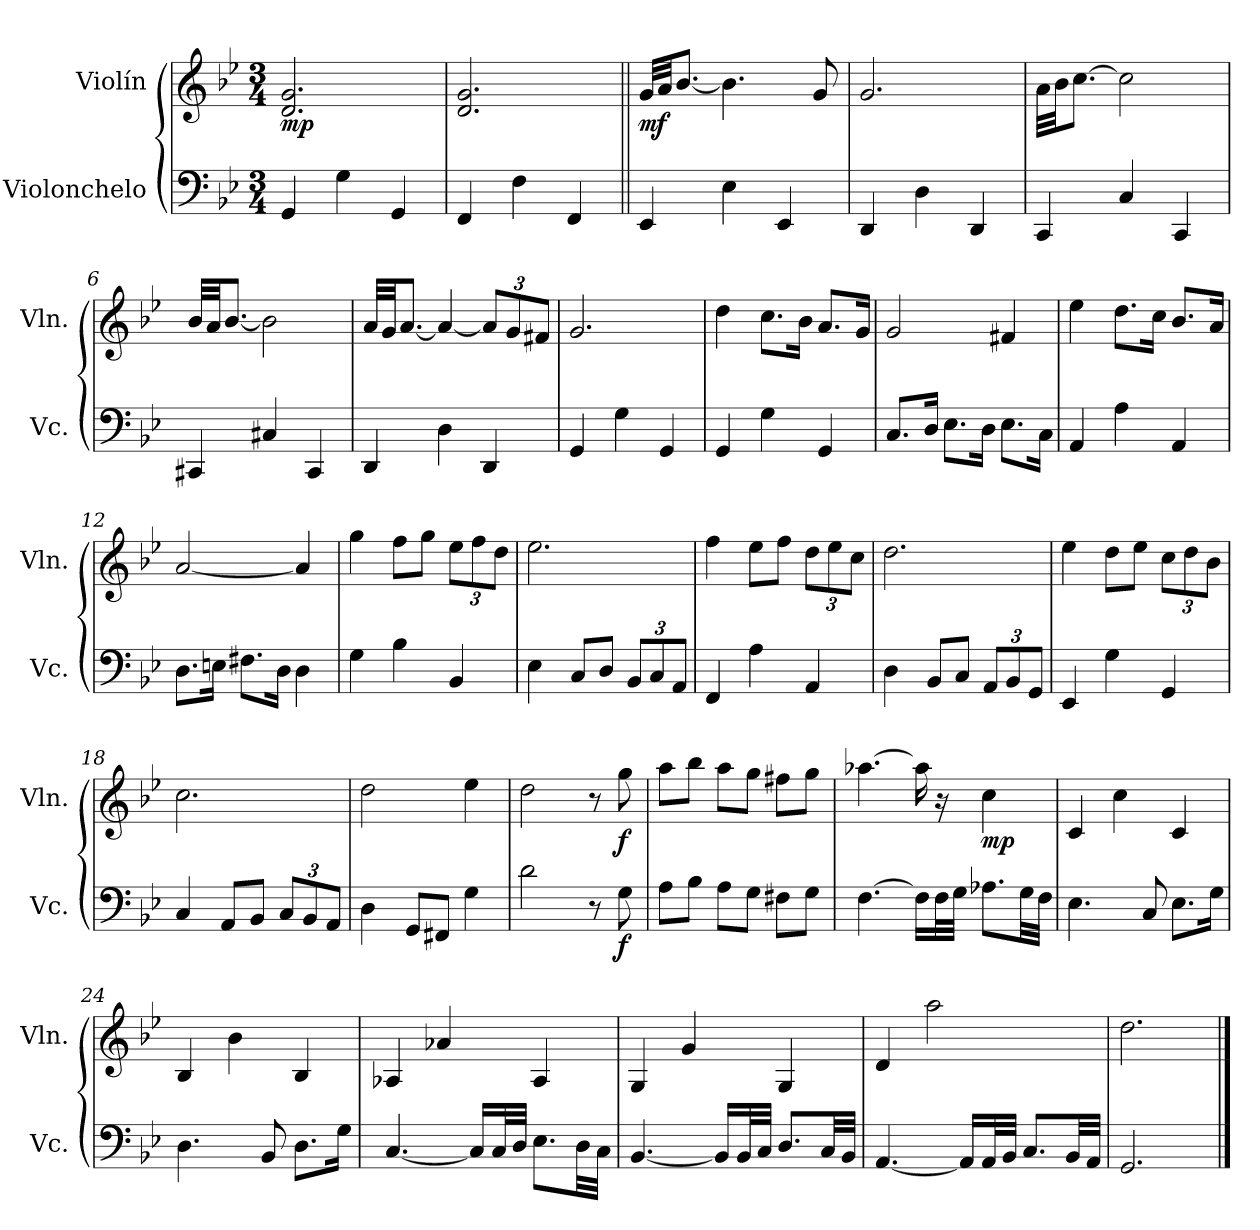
**kern	**dynam	**kern	**dynam
*part2	*part2	*part1	*part1
*staff2	*staff2	*staff1	*staff1
*I"Violonchelo	*	*I"Violín	*
*I'Vc.	*	*I'Vln.	*
*clefF4	*	*clefG2	*
*k[b-e-]	*	*k[b-e-]	*
*M3/4	*	*M3/4	*
*MM60	*	*MM60	*
=1	=1	=1	=1
!	!	!	!LO:DY:b
4GG/	.	2.d/ 2.g/	mp
4G\	.	.	.
4GG/	.	.	.
=2	=2	=2	=2
4FF/	.	2.d/ 2.g/	.
4F\	.	.	.
4FF/	.	.	.
=3||	=3||	=3||	=3||
!	!	!	!LO:DY:b
4EE-/	.	32g/LLL	mf
.	.	32a/JJ	.
.	.	[8.b-/J	.
4E-\	.	4.b-\]	.
4EE-/	.	.	.
.	.	8g/	.
=4	=4	=4	=4
4DD/	.	2.g/	.
4D\	.	.	.
4DD/	.	.	.
=5	=5	=5	=5
4CC/	.	32a\LLL	.
.	.	32b-\JJ	.
.	.	[8.cc\J	.
4C/	.	2cc\]	.
4CC/	.	.	.
=6	=6	=6	=6
4CC#X/	.	32b-/LLL	.
.	.	32a/JJ	.
.	.	[8.b-/J	.
4C#X/	.	2b-\]	.
4CC#/	.	.	.
=7	=7	=7	=7
4DD/	.	32a/LLL	.
.	.	32g/JJ	.
.	.	[8.a/J	.
4D\	.	4a/_	.
*	*	*Xbrackettup	*
4DD/	.	12a/L]	.
.	.	12g/	.
.	.	12f#X/J	.
!!LO:LB:g=z
=8	=8	=8	=8
4GG/	.	2.g/	.
4G\	.	.	.
4GG/	.	.	.
=9	=9	=9	=9
4GG/	.	4dd\	.
4G\	.	8.cc\L	.
.	.	16b-\Jk	.
4GG/	.	8.a/L	.
.	.	16g/Jk	.
=10	=10	=10	=10
8.C/L	.	2g/	.
16D/Jk	.	.	.
8.E-\L	.	.	.
16D\Jk	.	.	.
8.E-\L	.	4f#X/	.
16C\Jk	.	.	.
=11	=11	=11	=11
4AA/	.	4ee-\	.
4A\	.	8.dd\L	.
.	.	16cc\Jk	.
4AA/	.	8.b-/L	.
.	.	16a/Jk	.
=12	=12	=12	=12
8.D\L	.	[2a/	.
16En\Jk	.	.	.
8.F#X\L	.	.	.
16D\Jk	.	.	.
4D\	.	4a/]	.
=13	=13	=13	=13
4G\	.	4gg\	.
4B-\	.	8ff\L	.
.	.	8gg\J	.
4BB-/	.	12ee-\L	.
.	.	12ff\	.
.	.	12dd\J	.
=14	=14	=14	=14
4E-\	.	2.ee-\	.
8C/L	.	.	.
8D/J	.	.	.
*Xbrackettup	*	*	*
12BB-/L	.	.	.
12C/	.	.	.
12AA/J	.	.	.
!!LO:LB:g=z
=15	=15	=15	=15
4FF/	.	4ff\	.
4A\	.	8ee-\L	.
.	.	8ff\J	.
4AA/	.	12dd\L	.
.	.	12ee-\	.
.	.	12cc\J	.
=16	=16	=16	=16
4D\	.	2.dd\	.
8BB-/L	.	.	.
8C/J	.	.	.
12AA/L	.	.	.
12BB-/	.	.	.
12GG/J	.	.	.
=17	=17	=17	=17
4EE-/	.	4ee-\	.
4G\	.	8dd\L	.
.	.	8ee-\J	.
4GG/	.	12cc\L	.
.	.	12dd\	.
.	.	12b-\J	.
=18	=18	=18	=18
4C/	.	2.cc\	.
8AA/L	.	.	.
8BB-/J	.	.	.
12C/L	.	.	.
12BB-/	.	.	.
12AA/J	.	.	.
=19	=19	=19	=19
4D\	.	2dd\	.
8GG/L	.	.	.
8FF#X/J	.	.	.
4G\	.	4ee-\	.
=20	=20	=20	=20
2d\	.	2dd\	.
8r	.	8r	.
!	!LO:DY:b	!	!LO:DY:b
8G\	f	8gg\	f
=21	=21	=21	=21
8A\L	.	8aa\L	.
8B-\J	.	8bb-\J	.
8A\L	.	8aa\L	.
8G\J	.	8gg\J	.
8F#X\L	.	8ff#X\L	.
8G\J	.	8gg\J	.
!!LO:LB:g=z
=22	=22	=22	=22
[4.F\	.	[4.aa-X\	.
16F\LL]	.	16aa-\]	.
32F\L	.	16r	.
32G\JJJ	.	.	.
!	!	!	!LO:DY:b
8.A-X\L	.	4cc\	mp
32G\LL	.	.	.
32F\JJJ	.	.	.
=23	=23	=23	=23
4.E-\	.	4c/	.
.	.	4cc\	.
8C/	.	.	.
8.E-\L	.	4c/	.
16G\Jk	.	.	.
=24	=24	=24	=24
4.D\	.	4B-/	.
.	.	4b-\	.
8BB-/	.	.	.
8.D\L	.	4B-/	.
16G\Jk	.	.	.
=25	=25	=25	=25
[4.C/	.	4A-X/	.
.	.	4a-X/	.
16C/LL]	.	.	.
32C/L	.	.	.
32D/JJJ	.	.	.
8.E-\L	.	4A-/	.
32D\LL	.	.	.
32C\JJJ	.	.	.
=26	=26	=26	=26
[4.BB-/	.	4G/	.
.	.	4g/	.
16BB-/LL]	.	.	.
32BB-/L	.	.	.
32C/JJJ	.	.	.
8.D/L	.	4G/	.
32C/LL	.	.	.
32BB-/JJJ	.	.	.
!!LO:LB:g=z
=27	=27	=27	=27
[4.AA/	.	4d/	.
.	.	2aa\	.
16AA/LL]	.	.	.
32AA/L	.	.	.
32BB-/JJJ	.	.	.
8.C/L	.	.	.
32BB-/LL	.	.	.
32AA/JJJ	.	.	.
=28	=28	=28	=28
2.GG/	.	2.dd\	.
==	==	==	==
*-	*-	*-	*-
